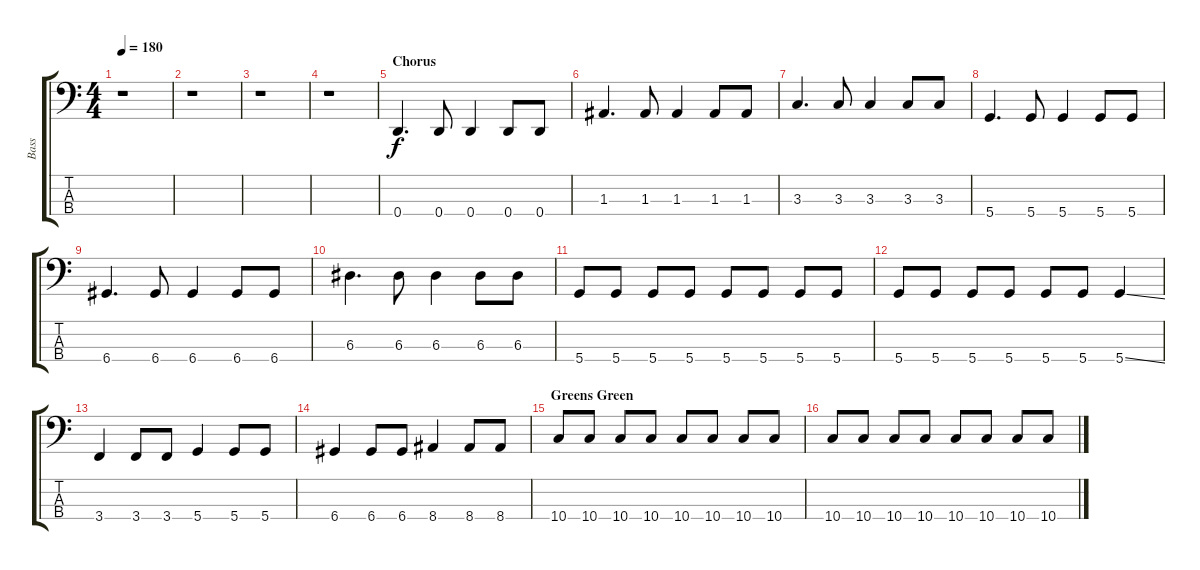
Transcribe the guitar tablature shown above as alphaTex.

\track ("Bass" "Bass") {instrument electricbasspick}
\staff {score tabs}
\tuning (G2 D2 A1 D1) {hide}
\ts (4 4)
\tempo 180
\clef f4
\ks c
r.1{dy f} |
r.1 |
r.1 |
r.1 |
\section ("" "Chorus")
0.4.4{d} 0.4.8 0.4.4 0.4.8 0.4.8 |
1.3.4{d} 1.3.8 1.3.4 1.3.8 1.3.8 |
3.3.4{d} 3.3.8 3.3.4 3.3.8 3.3.8 |
5.4.4{d} 5.4.8 5.4.4 5.4.8 5.4.8 |
6.4.4{d} 6.4.8 6.4.4 6.4.8 6.4.8 |
6.3.4{d} 6.3.8 6.3.4 6.3.8 6.3.8 |
5.4.8 5.4.8 5.4.8 5.4.8 5.4.8 5.4.8 5.4.8 5.4.8 |
5.4.8 5.4.8 5.4.8 5.4.8 5.4.8 5.4.8 5.4{ss}.4 |
3.4.4 3.4.8 3.4.8 5.4.4 5.4.8 5.4.8 |
6.4.4 6.4.8 6.4.8 8.4.4 8.4.8 8.4.8 |
\section ("" "Greens Green")
10.4.8 10.4.8 10.4.8 10.4.8 10.4.8 10.4.8 10.4.8 10.4.8 |
10.4.8 10.4.8 10.4.8 10.4.8 10.4.8 10.4.8 10.4.8 10.4.8
